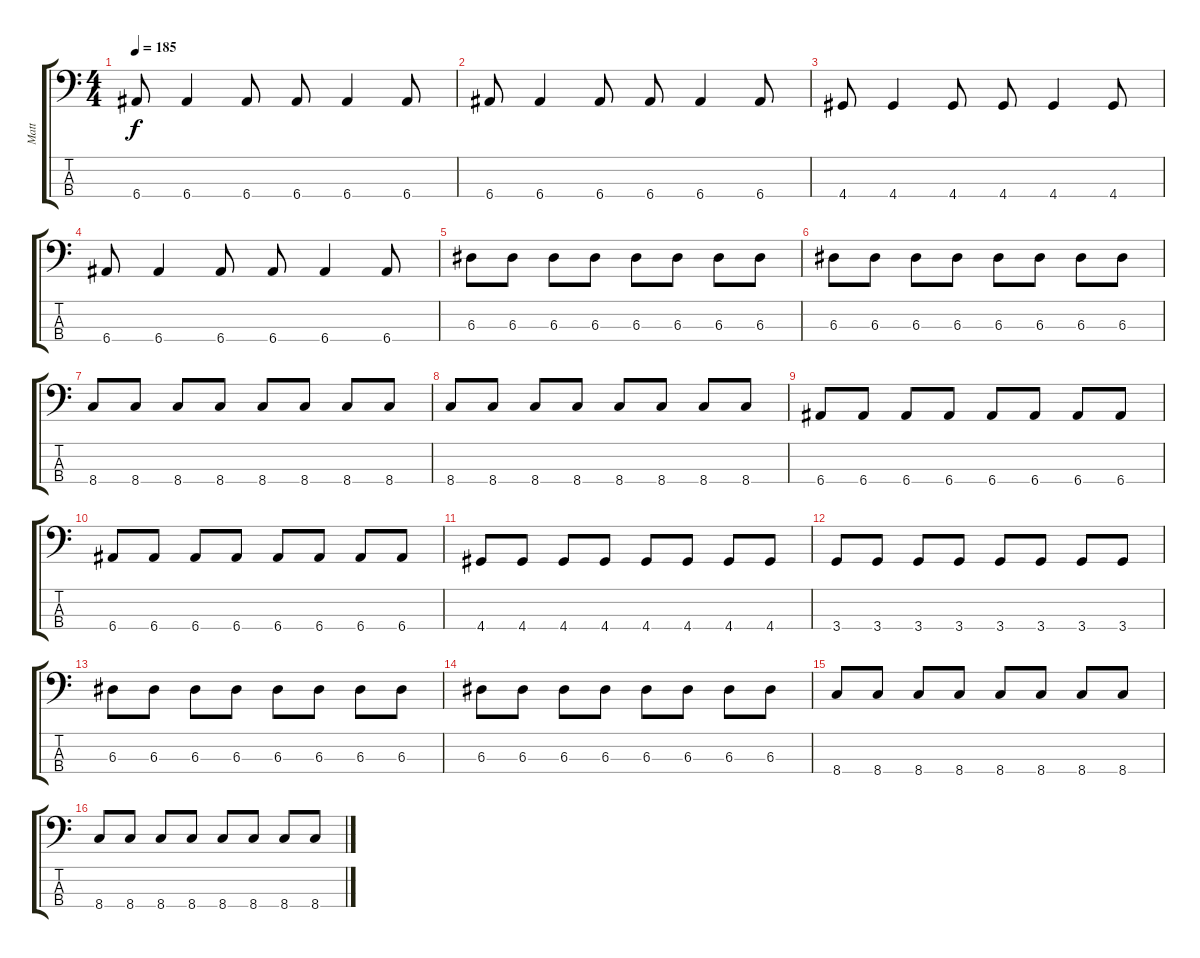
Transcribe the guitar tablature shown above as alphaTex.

\track ("Matt" "Matt") {instrument electricbasspick}
\staff {score tabs}
\tuning (G2 D2 A1 E1) {hide}
\ts (4 4)
\tempo 185
\clef f4
\ks c
6.4.8{dy f} 6.4.4 6.4.8 6.4.8 6.4.4 6.4.8 |
6.4.8 6.4.4 6.4.8 6.4.8 6.4.4 6.4.8 |
4.4.8 4.4.4 4.4.8 4.4.8 4.4.4 4.4.8 |
6.4.8 6.4.4 6.4.8 6.4.8 6.4.4 6.4.8 |
6.3.8 6.3.8 6.3.8 6.3.8 6.3.8 6.3.8 6.3.8 6.3.8 |
6.3.8 6.3.8 6.3.8 6.3.8 6.3.8 6.3.8 6.3.8 6.3.8 |
8.4.8 8.4.8 8.4.8 8.4.8 8.4.8 8.4.8 8.4.8 8.4.8 |
8.4.8 8.4.8 8.4.8 8.4.8 8.4.8 8.4.8 8.4.8 8.4.8 |
6.4.8 6.4.8 6.4.8 6.4.8 6.4.8 6.4.8 6.4.8 6.4.8 |
6.4.8 6.4.8 6.4.8 6.4.8 6.4.8 6.4.8 6.4.8 6.4.8 |
4.4.8 4.4.8 4.4.8 4.4.8 4.4.8 4.4.8 4.4.8 4.4.8 |
3.4.8 3.4.8 3.4.8 3.4.8 3.4.8 3.4.8 3.4.8 3.4.8 |
6.3.8 6.3.8 6.3.8 6.3.8 6.3.8 6.3.8 6.3.8 6.3.8 |
6.3.8 6.3.8 6.3.8 6.3.8 6.3.8 6.3.8 6.3.8 6.3.8 |
8.4.8 8.4.8 8.4.8 8.4.8 8.4.8 8.4.8 8.4.8 8.4.8 |
8.4.8 8.4.8 8.4.8 8.4.8 8.4.8 8.4.8 8.4.8 8.4.8
